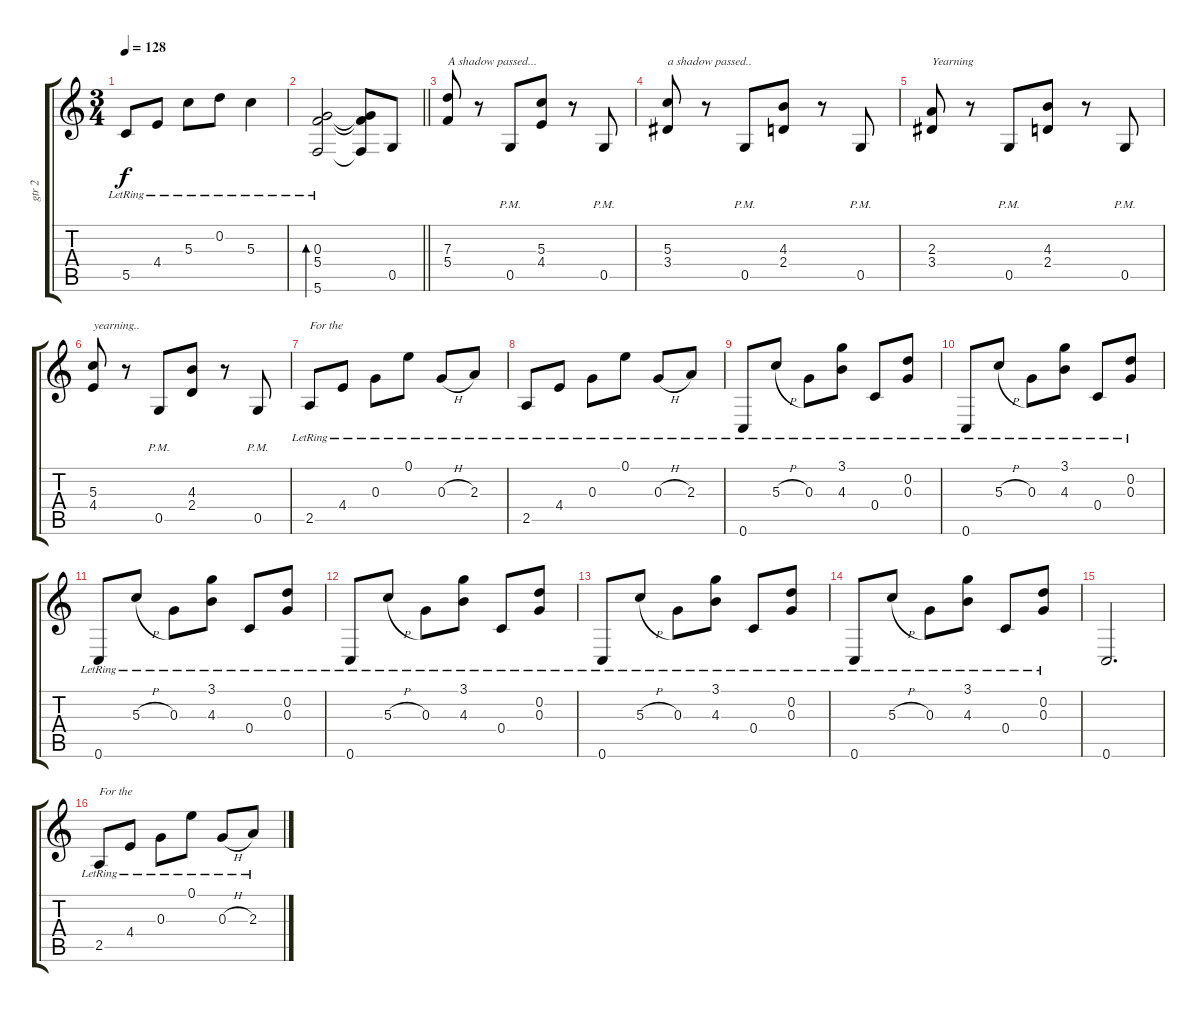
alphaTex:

\track ("gtr 2 " "gtr 2 ") {instrument acousticguitarnylon}
\staff {score tabs}
\tuning (E4 D4 G3 C3 G2 C2) {hide}
\ts (3 4)
\tempo 128
\clef g2
\ks c
5.5{lr}.8{dy f} 4.4{lr}.8 5.3{lr}.8 0.2{lr}.8 5.3{lr}.4 |
\barLineRight lightlight
(0.3 5.4 5.6{lr}).2{bd 120} (0.3{t} 5.4{t} 5.6{t}).8 0.5.8 |
(7.3 5.4).8{txt "A shadow passed..."} r.8 0.5{pm}.8 (5.3 4.4).8 r.8 0.5{pm}.8 |
(5.3 3.4).8{txt "a shadow passed.."} r.8 0.5{pm}.8 (4.3 2.4).8 r.8 0.5{pm}.8 |
(2.3 3.4).8{txt "Yearning"} r.8 0.5{pm}.8 (4.3 2.4).8 r.8 0.5{pm}.8 |
(5.3 4.4).8{txt "yearning.."} r.8 0.5{pm}.8 (4.3 2.4).8 r.8 0.5{pm}.8 |
2.5{lr}.8{txt "For the "} 4.4{lr}.8 0.3{lr}.8 0.1{lr}.8 0.3{h lr}.8 2.3{lr}.8 |
2.5{lr}.8 4.4{lr}.8 0.3{lr}.8 0.1{lr}.8 0.3{h lr}.8 2.3{lr}.8 |
0.6{lr}.8 5.3{h lr}.8 0.3{lr}.8 (3.1{lr} 4.3{lr}).8 0.4{lr}.8 (0.2{lr} 0.3{lr}).8 |
0.6{lr}.8 5.3{h lr}.8 0.3{lr}.8 (3.1{lr} 4.3{lr}).8 0.4{lr}.8 (0.2{lr} 0.3{lr}).8 |
0.6{lr}.8 5.3{h lr}.8 0.3{lr}.8 (3.1{lr} 4.3{lr}).8 0.4{lr}.8 (0.2{lr} 0.3{lr}).8 |
0.6{lr}.8 5.3{h lr}.8 0.3{lr}.8 (3.1{lr} 4.3{lr}).8 0.4{lr}.8 (0.2{lr} 0.3{lr}).8 |
0.6{lr}.8 5.3{h lr}.8 0.3{lr}.8 (3.1{lr} 4.3{lr}).8 0.4{lr}.8 (0.2{lr} 0.3{lr}).8 |
0.6{lr}.8 5.3{h lr}.8 0.3{lr}.8 (3.1{lr} 4.3{lr}).8 0.4{lr}.8 (0.2{lr} 0.3{lr}).8 |
0.6.2{d} |
2.5{lr}.8{txt "For the "} 4.4{lr}.8 0.3{lr}.8 0.1{lr}.8 0.3{h lr}.8 2.3{lr}.8
